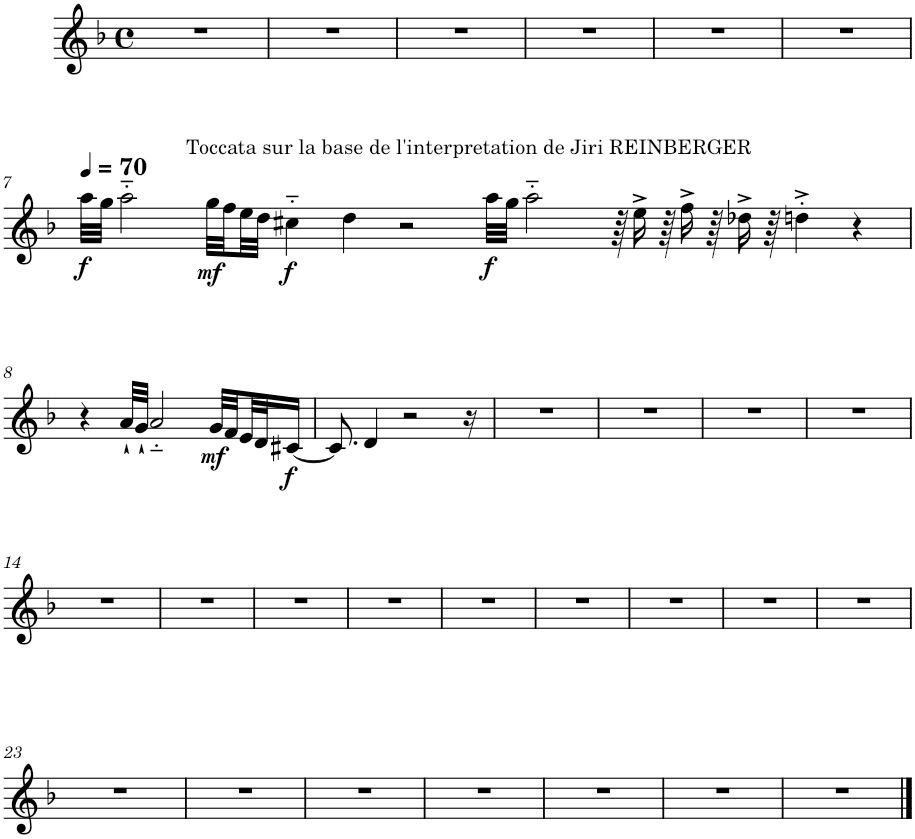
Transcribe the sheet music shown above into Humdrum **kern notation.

**kern	**dynam
*part1	*part1
*staff1	*staff1
*I"Flûte	*
*I'Fl.	*
*clefG2	*
*k[b-]	*
*M4/4	*
*met(c)	*
=1	=1
1r	.
=2	=2
1r	.
=3	=3
1r	.
=4	=4
1r	.
=5	=5
1r	.
=6	=6
1r	.
!!LO:LB:g=z
=7	=7
*MM70	*
!	!LO:DY:b
32aa\LLL	f
32gg\JJJ	.
!LO:TX:a:t=Toccata sur la base de l'interpretation de Jiri REINBERGER	!
2aa\	.
!	!LO:DY:b
32gg\LLL	mf
32ff\	.
32ee\	.
32dd\JJJ	.
!	!LO:DY:b
4cc#X\	f
[16dd\	.
8.ryy	.
2r	.
!	!LO:DY:b
32aa\LLL	f
32gg\JJJ	.
2aa\	.
64r	.
16ee^\	.
64r	.
16ff^\	.
64r	.
16dd-X^\	.
64r	.
4ddn'^\	.
4r	.
!!LO:LB:g=z
=8	=8
*^	*
*	*^	*
4r	2ryy	2...ryy	.
8.dd\]	.	.	.
32a`/LLL	.	.	.
32g`/JJJ	.	.	.
2a/	4ryy	.	.
.	16ryy	.	.
!	!	!	!LO:DY:b
.	4.ryy	.	mf
!	!	!	!LO:DY:b
.	.	4ryy	f
32g/LLL	.	.	.
32f/	.	.	.
32e/	.	.	.
32d/J	.	.	.
[16c#X/JJ	.	.	.
*v	*v	*v	*
=9	=9
8.c#/]	.
4d/	.
2r	.
16r	.
=10	=10
1r	.
=11	=11
1r	.
=12	=12
1r	.
=13	=13
1r	.
!!LO:LB:g=z
=14	=14
1r	.
=15	=15
1r	.
=16	=16
1r	.
=17	=17
1r	.
=18	=18
1r	.
=19	=19
1r	.
=20	=20
1r	.
=21	=21
1r	.
=22	=22
1r	.
!!LO:LB:g=z
=23	=23
1r	.
=24	=24
1r	.
=25	=25
1r	.
=26	=26
1r	.
=27	=27
1r	.
=28	=28
1r	.
=29	=29
1r	.
==	==
*-	*-
